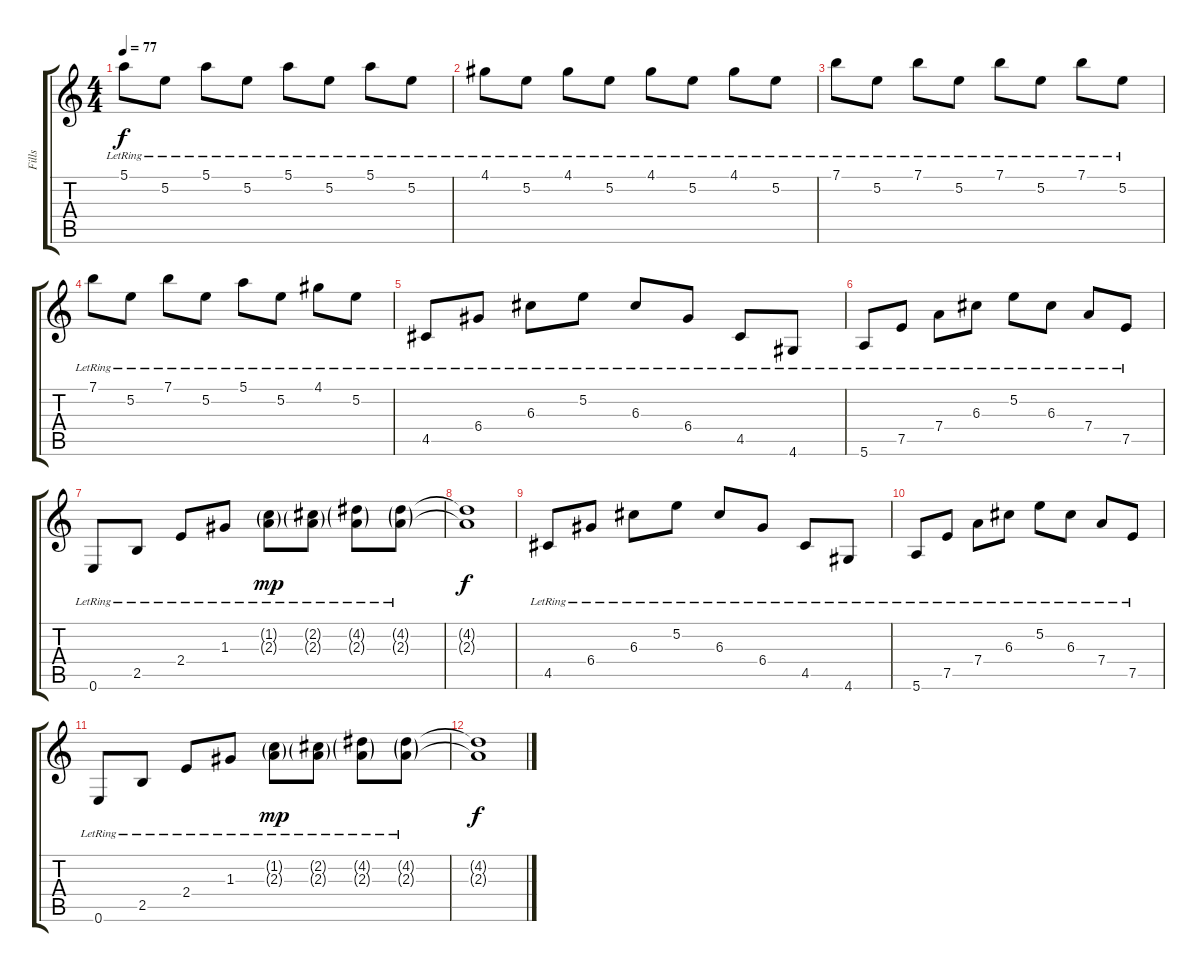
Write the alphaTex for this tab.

\track ("Fills" "Fills") {instrument acousticguitarsteel}
\staff {score tabs}
\tuning (E4 B3 G3 D3 A2 E2) {hide}
\ts (4 4)
\tempo 77
\clef g2
\ks c
5.1{lr}.8{dy f} 5.2{lr}.8 5.1{lr}.8 5.2{lr}.8 5.1{lr}.8 5.2{lr}.8 5.1{lr}.8 5.2{lr}.8 |
4.1{lr}.8 5.2{lr}.8 4.1{lr}.8 5.2{lr}.8 4.1{lr}.8 5.2{lr}.8 4.1{lr}.8 5.2{lr}.8 |
7.1{lr}.8 5.2{lr}.8 7.1{lr}.8 5.2{lr}.8 7.1{lr}.8 5.2{lr}.8 7.1{lr}.8 5.2{lr}.8 |
7.1{lr}.8 5.2{lr}.8 7.1{lr}.8 5.2{lr}.8 5.1{lr}.8 5.2{lr}.8 4.1{lr}.8 5.2{lr}.8 |
4.5{lr}.8 6.4{lr}.8 6.3{lr}.8 5.2{lr}.8 6.3{lr}.8 6.4{lr}.8 4.5{lr}.8 4.6{lr}.8 |
5.6{lr}.8 7.5{lr}.8 7.4{lr}.8 6.3{lr}.8 5.2{lr}.8 6.3{lr}.8 7.4{lr}.8 7.5{lr}.8 |
0.6{lr}.8 2.5{lr}.8 2.4{lr}.8 1.3{lr}.8 (1.2{g lr} 2.3{g lr}).8{dy mp} (2.2{g lr} 2.3{g lr}).8 (4.2{g lr} 2.3{g lr}).8 (4.2{g lr} 2.3{g lr}).8 |
(4.2{t} 2.3{t}).1{dy f} |
4.5{lr}.8 6.4{lr}.8 6.3{lr}.8 5.2{lr}.8 6.3{lr}.8 6.4{lr}.8 4.5{lr}.8 4.6{lr}.8 |
5.6{lr}.8 7.5{lr}.8 7.4{lr}.8 6.3{lr}.8 5.2{lr}.8 6.3{lr}.8 7.4{lr}.8 7.5{lr}.8 |
0.6{lr}.8 2.5{lr}.8 2.4{lr}.8 1.3{lr}.8 (1.2{g lr} 2.3{g lr}).8{dy mp} (2.2{g lr} 2.3{g lr}).8 (4.2{g lr} 2.3{g lr}).8 (4.2{g lr} 2.3{g lr}).8 |
(4.2{t} 2.3{t}).1{dy f}
